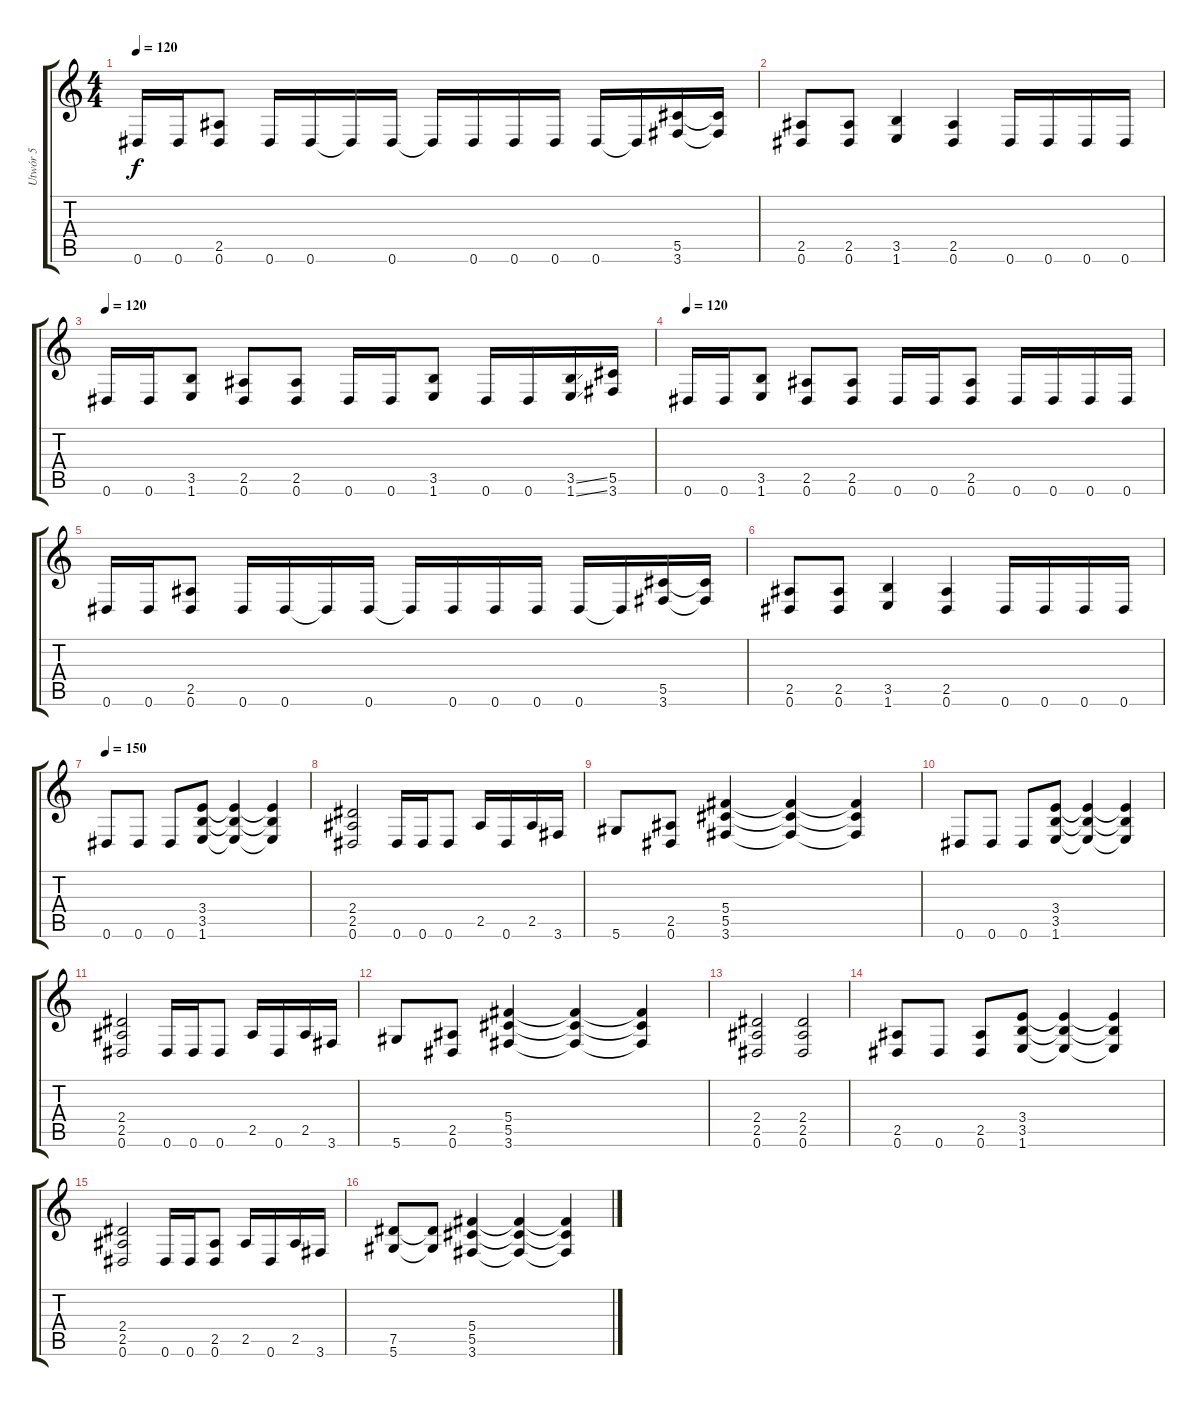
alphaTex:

\track ("Utwór 5" "Utwór 5") {instrument distortionguitar}
\staff {score tabs}
\tuning (Eb4 Bb3 Gb3 Db3 Ab2 Eb2) {hide}
\ts (4 4)
\tempo 120
\clef g2
\ks c
0.6.16{dy f} 0.6.16 (2.5 0.6).8 0.6.16 0.6.16 0.6{t}.16 0.6.16 0.6{t}.16 0.6.16 0.6.16 0.6.16 0.6.16 0.6{t}.16 (5.5 3.6).16 (5.5{t} 3.6{t}).16 |
(2.5 0.6).8 (2.5 0.6).8 (3.5 1.6).4 (2.5 0.6).4 0.6.16 0.6.16 0.6.16 0.6.16 |
\tempo 120
0.6.16 0.6.16 (3.5 1.6).8 (2.5 0.6).8 (2.5 0.6).8 0.6.16 0.6.16 (3.5 1.6).8 0.6.16 0.6.16 (3.5{ss} 1.6{ss}).16 (5.5 3.6).16 |
\tempo 120
0.6.16 0.6.16 (3.5 1.6).8 (2.5 0.6).8 (2.5 0.6).8 0.6.16 0.6.16 (2.5 0.6).8 0.6.16 0.6.16 0.6.16 0.6.16 |
0.6.16 0.6.16 (2.5 0.6).8 0.6.16 0.6.16 0.6{t}.16 0.6.16 0.6{t}.16 0.6.16 0.6.16 0.6.16 0.6.16 0.6{t}.16 (5.5 3.6).16 (5.5{t} 3.6{t}).16 |
(2.5 0.6).8 (2.5 0.6).8 (3.5 1.6).4 (2.5 0.6).4 0.6.16 0.6.16 0.6.16 0.6.16 |
\tempo 150
0.6.8 0.6.8 0.6.8 (3.4 3.5 1.6).8 (3.4{t} 3.5{t} 1.6{t}).4 (3.4{t} 3.5{t} 1.6{t}).4 |
(2.4 2.5 0.6).2 0.6.16 0.6.16 0.6.8 2.5.16 0.6.16 2.5.16 3.6.16 |
5.6.8 (2.5 0.6).8 (5.4 5.5 3.6).4 (5.4{t} 5.5{t} 3.6{t}).4 (5.4{t} 5.5{t} 3.6{t}).4 |
0.6.8 0.6.8 0.6.8 (3.4 3.5 1.6).8 (3.4{t} 3.5{t} 1.6{t}).4 (3.4{t} 3.5{t} 1.6{t}).4 |
(2.4 2.5 0.6).2 0.6.16 0.6.16 0.6.8 2.5.16 0.6.16 2.5.16 3.6.16 |
5.6.8 (2.5 0.6).8 (5.4 5.5 3.6).4 (5.4{t} 5.5{t} 3.6{t}).4 (5.4{t} 5.5{t} 3.6{t}).4 |
(2.4 2.5 0.6).2 (2.4 2.5 0.6).2 |
(2.5 0.6).8 0.6.8 (2.5 0.6).8 (3.4 3.5 1.6).8 (3.4{t} 3.5{t} 1.6{t}).4 (3.4{t} 3.5{t} 1.6{t}).4 |
(2.4 2.5 0.6).2 0.6.16 0.6.16 (2.5 0.6).8 2.5.16 0.6.16 2.5.16 3.6.16 |
(7.5 5.6).8 (7.5{t} 5.6{t}).8 (5.4 5.5 3.6).4 (5.4{t} 5.5{t} 3.6{t}).4 (5.4{t} 5.5{t} 3.6{t}).4
